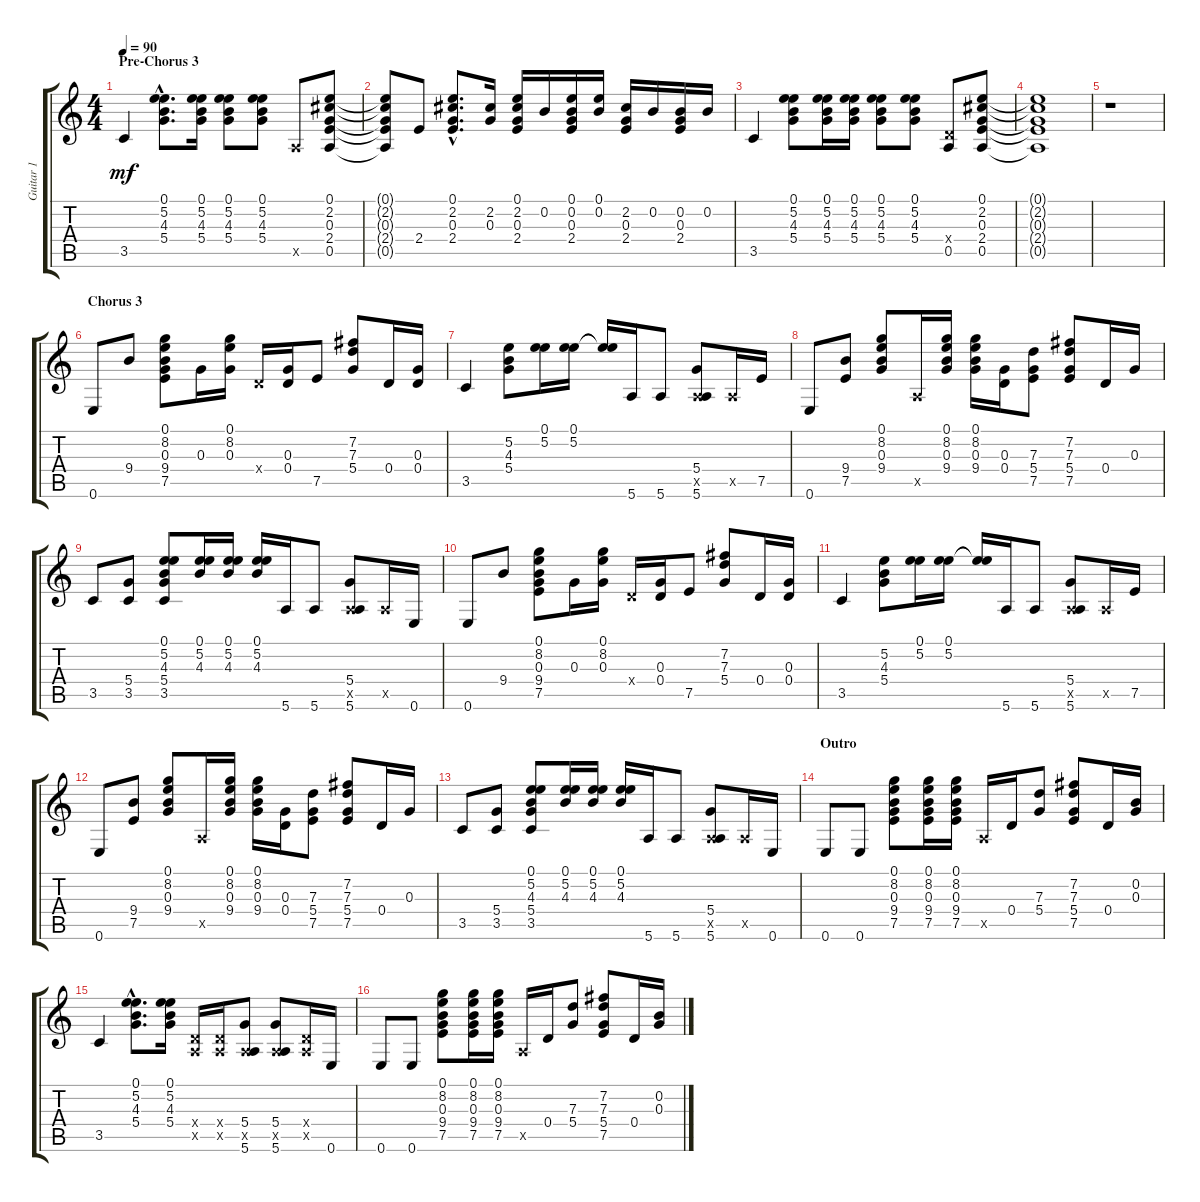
\track ("Guitar 1" "Guitar 1") {instrument acousticguitarsteel}
\staff {score tabs}
\tuning (E4 B3 G3 D3 A2 E2) {hide}
\ts (4 4)
\section ("" "Pre-Chorus 3")
\tempo 90
\clef g2
\ks c
3.5.4{dy mf} (0.1{hac} 5.2{hac} 4.3{hac} 5.4{hac}).8{d} (0.1 5.2 4.3 5.4).16 (0.1 5.2 4.3 5.4).8 (0.1 5.2 4.3 5.4).8 0.5{x}.8 (0.1 2.2 0.3 2.4 0.5).8 |
(0.1{t} 2.2{t} 0.3{t} 2.4{t} 0.5{t}).8 2.4.8 (0.1{hac} 2.2{hac} 0.3{hac} 2.4{hac}).8{d} (2.2 0.3).16 (0.1 2.2 0.3 2.4).16 0.2.16 (0.1 0.2 0.3 2.4).16 (0.1 0.2).16 (2.2 0.3 2.4).16 0.2.16 (0.2 0.3 2.4).16 0.2.16 |
3.5.4 (0.1 5.2 4.3 5.4).8 (0.1 5.2 4.3 5.4).16 (0.1 5.2 4.3 5.4).16 (0.1 5.2 4.3 5.4).8 (0.1 5.2 4.3 5.4).8 (0.4{x} 0.5).8 (0.1 2.2 0.3 2.4 0.5).8 |
(0.1{t} 2.2{t} 0.3{t} 2.4{t} 0.5{t}).1 |
r.1 |
\section ("" "Chorus 3")
0.6.8 9.4.8 (0.1 8.2 0.3 9.4 7.5).8 0.3.16 (0.1 8.2 0.3).16 0.4{x}.16 (0.3 0.4).16 7.5.8 (7.2 7.3 5.4).8 0.4.16 (0.3 0.4).16 |
3.5.4 (5.2 4.3 5.4).8 (0.1 5.2).16 (0.1 5.2).16 (0.1{t} 5.2{t}).16 5.6.16 5.6.8 (5.4 0.5{x} 5.6).8 0.5{x}.16 7.5.16 |
0.6.8 (9.4 7.5).8 (0.1 8.2 0.3 9.4).8 0.5{x}.16 (0.1 8.2 0.3 9.4).16 (0.1 8.2 0.3 9.4).16 (0.3 0.4).16 (7.3 5.4 7.5).8 (7.2 7.3 5.4 7.5).8 0.4.16 0.3.16 |
3.5.8 (5.4 3.5).8 (0.1 5.2 4.3 5.4 3.5).8 (0.1 5.2 4.3).16 (0.1 5.2 4.3).16 (0.1 5.2 4.3).16 5.6.16 5.6.8 (5.4 0.5{x} 5.6).8 0.5{x}.16 0.6.16 |
0.6.8 9.4.8 (0.1 8.2 0.3 9.4 7.5).8 0.3.16 (0.1 8.2 0.3).16 0.4{x}.16 (0.3 0.4).16 7.5.8 (7.2 7.3 5.4).8 0.4.16 (0.3 0.4).16 |
3.5.4 (5.2 4.3 5.4).8 (0.1 5.2).16 (0.1 5.2).16 (0.1{t} 5.2{t}).16 5.6.16 5.6.8 (5.4 0.5{x} 5.6).8 0.5{x}.16 7.5.16 |
0.6.8 (9.4 7.5).8 (0.1 8.2 0.3 9.4).8 0.5{x}.16 (0.1 8.2 0.3 9.4).16 (0.1 8.2 0.3 9.4).16 (0.3 0.4).16 (7.3 5.4 7.5).8 (7.2 7.3 5.4 7.5).8 0.4.16 0.3.16 |
3.5.8 (5.4 3.5).8 (0.1 5.2 4.3 5.4 3.5).8 (0.1 5.2 4.3).16 (0.1 5.2 4.3).16 (0.1 5.2 4.3).16 5.6.16 5.6.8 (5.4 0.5{x} 5.6).8 0.5{x}.16 0.6.16 |
\section ("" "Outro")
0.6.8 0.6.8 (0.1 8.2 0.3 9.4 7.5).8 (0.1 8.2 0.3 9.4 7.5).16 (0.1 8.2 0.3 9.4 7.5).16 0.5{x}.16 0.4.16 (7.3 5.4).8 (7.2 7.3 5.4 7.5).8 0.4.16 (0.2 0.3).16 |
3.5.4 (0.1{hac} 5.2{hac} 4.3{hac} 5.4{hac}).8{d} (0.1 5.2 4.3 5.4).16 (0.4{x} 0.5{x}).16 (0.4{x} 0.5{x}).16 (5.4 0.5{x} 5.6).8 (5.4 0.5{x} 5.6).8 (0.4{x} 0.5{x}).16 0.6.16 |
0.6.8 0.6.8 (0.1 8.2 0.3 9.4 7.5).8 (0.1 8.2 0.3 9.4 7.5).16 (0.1 8.2 0.3 9.4 7.5).16 0.5{x}.16 0.4.16 (7.3 5.4).8 (7.2 7.3 5.4 7.5).8 0.4.16 (0.2 0.3).16
